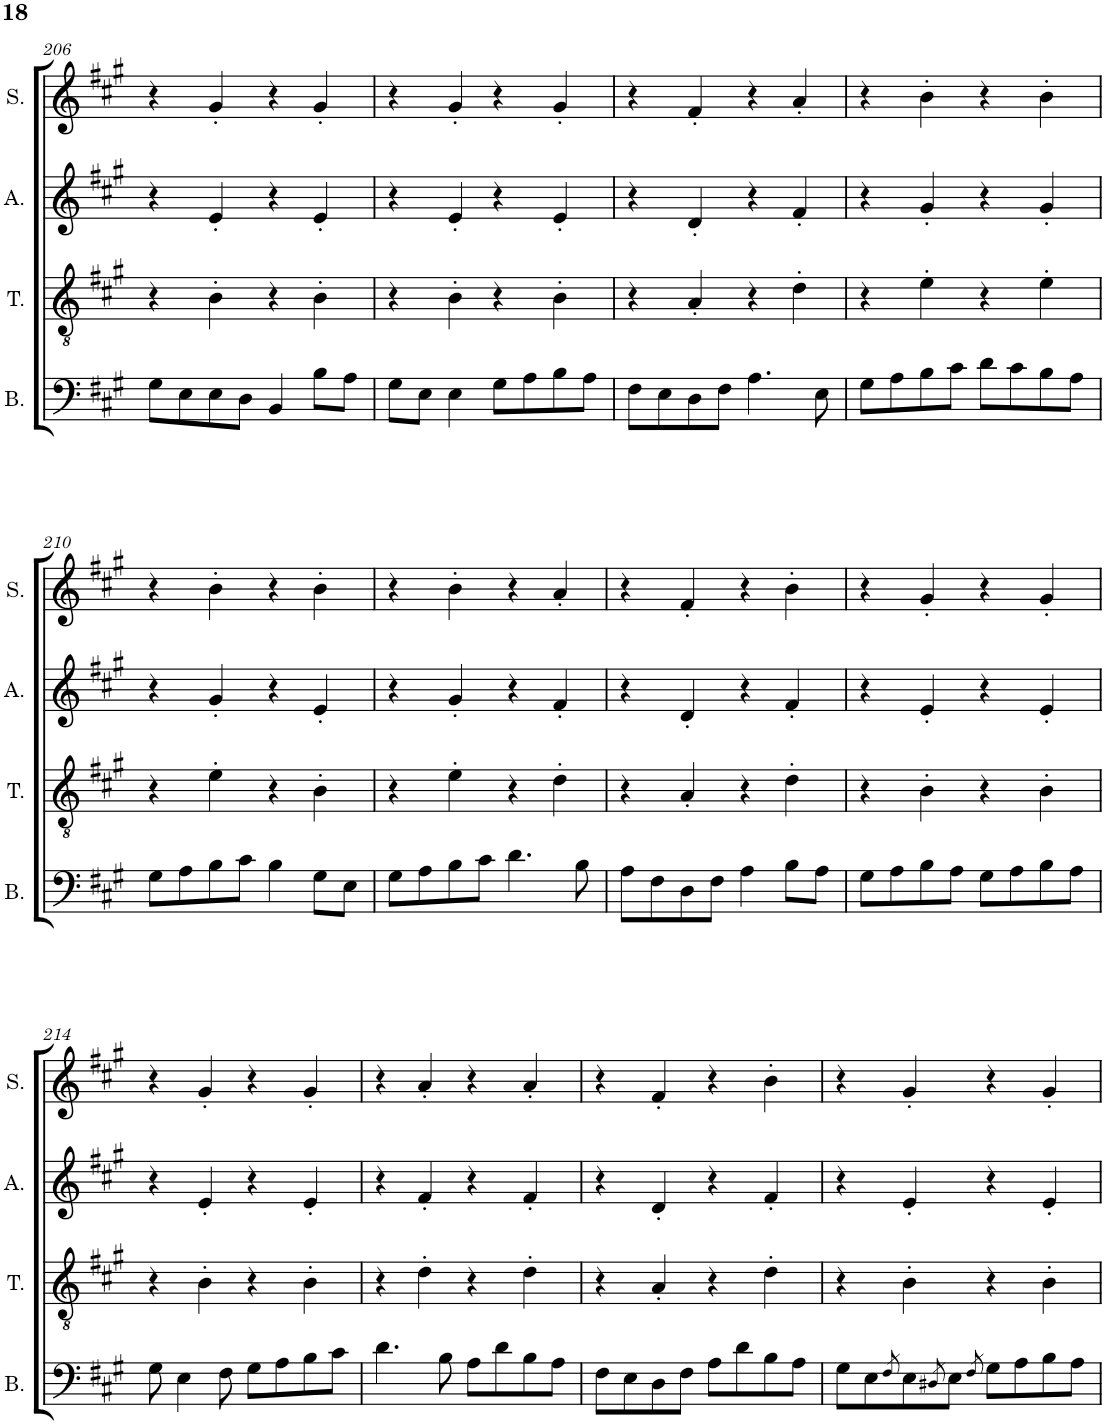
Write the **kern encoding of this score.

**kern	**kern	**kern	**kern
*part4	*part3	*part2	*part1
*staff4	*staff3	*staff2	*staff1
*I"Bass	*I"Tenor	*I"Alto	*I"Soprano
*I'B.	*I'T.	*I'A.	*I'S.
!!LO:PB:g=z
*clefF4	*clefGv2	*clefG2	*clefG2
*k[f#c#g#]	*k[f#c#g#]	*k[f#c#g#]	*k[f#c#g#]
*M4/4	*M4/4	*M4/4	*M4/4
=206	=206	=206	=206
8G#\L	4r	4r	4r
8E\	.	.	.
8E\	4B'\	4e'/	4g#'/
8D\J	.	.	.
4BB/	4r	4r	4r
8B\L	4B'\	4e'/	4g#'/
8A\J	.	.	.
=207	=207	=207	=207
8G#\L	4r	4r	4r
8E\J	.	.	.
4E\	4B'\	4e'/	4g#'/
8G#\L	4r	4r	4r
8A\	.	.	.
8B\	4B'\	4e'/	4g#'/
8A\J	.	.	.
=208	=208	=208	=208
8F#\L	4r	4r	4r
8E\	.	.	.
8D\	4A'/	4d'/	4f#'/
8F#\J	.	.	.
4.A\	4r	4r	4r
.	4d'\	4f#'/	4a'/
8E\	.	.	.
=209	=209	=209	=209
8G#\L	4r	4r	4r
8A\	.	.	.
8B\	4e'\	4g#'/	4b'\
8c#\J	.	.	.
8d\L	4r	4r	4r
8c#\	.	.	.
8B\	4e'\	4g#'/	4b'\
8A\J	.	.	.
!!LO:LB:g=z
=210	=210	=210	=210
8G#\L	4r	4r	4r
8A\	.	.	.
8B\	4e'\	4g#'/	4b'\
8c#\J	.	.	.
4B\	4r	4r	4r
8G#\L	4B'\	4e'/	4b'\
8E\J	.	.	.
=211	=211	=211	=211
8G#\L	4r	4r	4r
8A\	.	.	.
8B\	4e'\	4g#'/	4b'\
8c#\J	.	.	.
4.d\	4r	4r	4r
.	4d'\	4f#'/	4a'/
8B\	.	.	.
=212	=212	=212	=212
8A\L	4r	4r	4r
8F#\	.	.	.
8D\	4A'/	4d'/	4f#'/
8F#\J	.	.	.
4A\	4r	4r	4r
8B\L	4d'\	4f#'/	4b'\
8A\J	.	.	.
=213	=213	=213	=213
8G#\L	4r	4r	4r
8A\	.	.	.
8B\	4B'\	4e'/	4g#'/
8A\J	.	.	.
8G#\L	4r	4r	4r
8A\	.	.	.
8B\	4B'\	4e'/	4g#'/
8A\J	.	.	.
!!LO:LB:g=z
=214	=214	=214	=214
8G#\	4r	4r	4r
4E\	.	.	.
.	4B'\	4e'/	4g#'/
8F#\	.	.	.
8G#\L	4r	4r	4r
8A\	.	.	.
8B\	4B'\	4e'/	4g#'/
8c#\J	.	.	.
=215	=215	=215	=215
4.d\	4r	4r	4r
.	4d'\	4f#'/	4a'/
8B\	.	.	.
8A\L	4r	4r	4r
8d\	.	.	.
8B\	4d'\	4f#'/	4a'/
8A\J	.	.	.
=216	=216	=216	=216
8F#\L	4r	4r	4r
8E\	.	.	.
8D\	4A'/	4d'/	4f#'/
8F#\J	.	.	.
8A\L	4r	4r	4r
8d\	.	.	.
8B\	4d'\	4f#'/	4b'\
8A\J	.	.	.
=217	=217	=217	=217
8G#\L	4r	4r	4r
8E\	.	.	.
8qF#/	.	.	.
8E\	4B'\	4e'/	4g#'/
8qD#X/	.	.	.
8E\J	.	.	.
8qF#/	.	.	.
8G#\L	4r	4r	4r
8A\	.	.	.
8B\	4B'\	4e'/	4g#'/
8A\J	.	.	.
=	=	=	=
*-	*-	*-	*-
